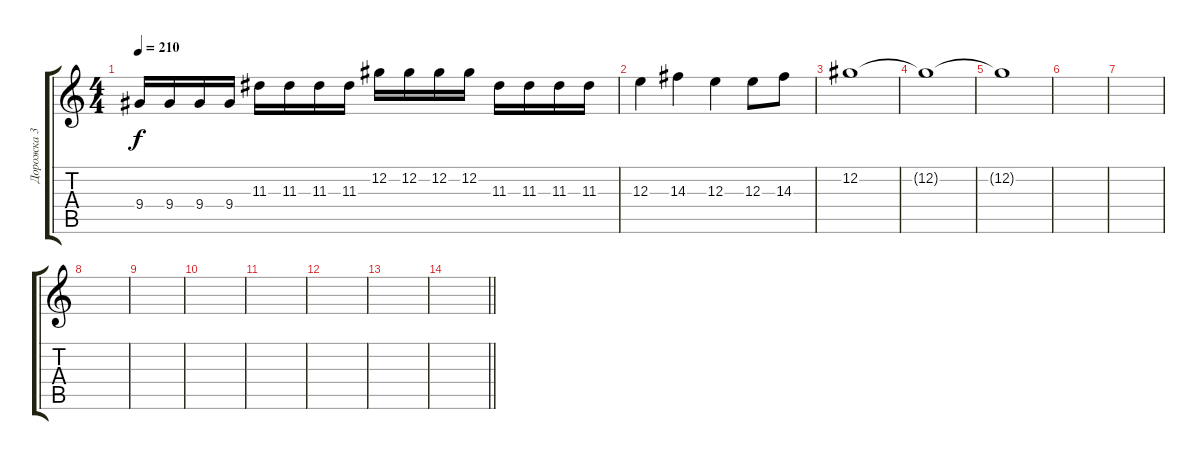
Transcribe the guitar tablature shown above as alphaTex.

\track ("Дорожка 3" "Дорожка 3") {instrument distortionguitar}
\staff {score tabs}
\tuning (Db4 Ab3 E3 B2 Gb2 B1) {hide}
\ts (4 4)
\tempo 210
\clef g2
\ks c
9.4.16{dy f} 9.4.16 9.4.16 9.4.16 11.3.16 11.3.16 11.3.16 11.3.16 12.2.16 12.2.16 12.2.16 12.2.16 11.3.16 11.3.16 11.3.16 11.3.16 |
12.3.4 14.3.4 12.3.4 12.3.8 14.3.8 |
12.2.1 |
12.2{t}.1{volume 0} |
12.2{t}.1 |
|
|
|
|
|
|
|
|
\barLineRight lightlight
